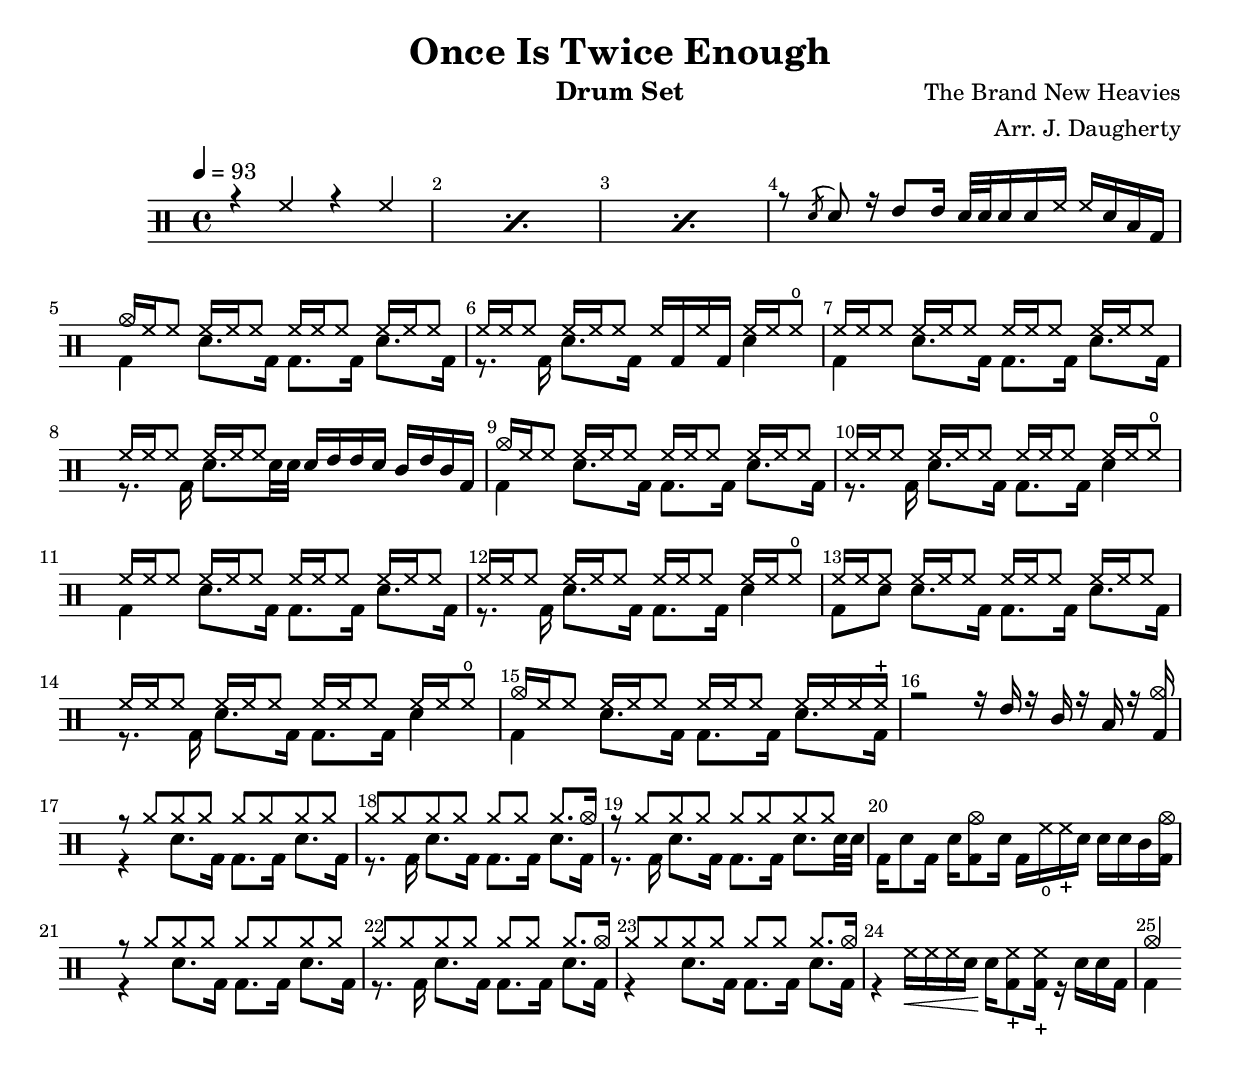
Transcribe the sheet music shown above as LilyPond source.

\header{
  title = "Once Is Twice Enough"
  arranger = "Arr. J. Daugherty"
  instrument = "Drum Set"
  composer = "The Brand New Heavies"
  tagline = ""
}

up = \drummode {
    \repeat percent 3 { r4 hh4 r4 hh4 }

    r8 \acciaccatura sn sn8
    r16 tommh8 tommh16
    sn32 sn32 sn16 sn16 hh16
    hh16 sn16 toml16 bd16

    cymc16 hh16 hh8
    hh16 hh16 hh8
    hh16 hh16 hh8
    hh16 hh16 hh8

    hh16 hh16 hh8
    hh16 hh16 hh8
    hh16 bd16 hh16 bd16
    hh16 hh16 hho8

    hh16 hh16 hh8
    hh16 hh16 hh8
    hh16 hh16 hh8
    hh16 hh16 hh8

    hh16 hh16 hh8
    hh16 hh16 hh8
    sn16 tommh16 tommh16 sn16
    tomml16 tommh16 tomml16 bd16

    cymc16 hh16 hh8
    hh16 hh16 hh8
    hh16 hh16 hh8
    hh16 hh16 hh8

    hh16 hh16 hh8
    hh16 hh16 hh8
    hh16 hh16 hh8
    hh16 hh16 hho8

    hh16 hh16 hh8
    hh16 hh16 hh8
    hh16 hh16 hh8
    hh16 hh16 hh8

    hh16 hh16 hh8
    hh16 hh16 hh8
    hh16 hh16 hh8
    hh16 hh16 hho8

    hh16 hh16 hh8
    hh16 hh16 hh8
    hh16 hh16 hh8
    hh16 hh16 hh8

    hh16 hh16 hh8
    hh16 hh16 hh8
    hh16 hh16 hh8
    hh16 hh16 hho8

    cymc16 hh16 hh8
    hh16 hh16 hh8
    hh16 hh16 hh8
    hh16 hh16 hh16 hhc16

    r2
    r16 tommh16 r16 tomml16
    r16 toml16 r16 <bd cymc>16

    r8 \repeat unfold 7 cymr8

    \repeat unfold 6 cymr8 cymr8. cymc16

    r8 \repeat unfold 7 cymr8

    s1

    r8 \repeat unfold 7 cymr8

    \repeat unfold 6 cymr8 cymr8. cymc16

    \repeat unfold 6 cymr8 cymr8. cymc16

    s1

    cymc4

}

down = \drummode {
    s1 s1 s1

    s1

    bd4
    sn8. bd16
    bd8. bd16
    sn8. bd16

    r8. bd16
    sn8. bd16
    s4
    sn4

    bd4
    sn8. bd16
    bd8. bd16
    sn8. bd16

    r8. bd16
    sn8. sn32 sn32
    s2

    bd4
    sn8. bd16
    bd8. bd16
    sn8. bd16

    r8. bd16
    sn8. bd16
    bd8. bd16
    sn4

    bd4
    sn8. bd16
    bd8. bd16
    sn8. bd16

    r8. bd16
    sn8. bd16
    bd8. bd16
    sn4

    bd8 sn8
    sn8. bd16
    bd8. bd16
    sn8. bd16

    r8. bd16
    sn8. bd16
    bd8. bd16
    sn4

    bd4
    sn8. bd16
    bd8. bd16
    sn8. bd16

    s1

    r4
    sn8. bd16
    bd8. bd16
    sn8. bd16

    r8. bd16
    sn8. bd16
    bd8. bd16
    sn8. bd16

    r8. bd16
    sn8. bd16
    bd8. bd16
    sn8. sn32 sn32

    bd16 sn8 bd16
    sn16 <bd cymc>8 sn16
    bd16 hho16 hhc16 sn16
    sn16 sn16 tomml16 <bd cymc>16

    r4
    sn8. bd16
    bd8. bd16
    sn8. bd16

    r8. bd16
    sn8. bd16
    bd8. bd16
    sn8. bd16

    r4
    sn8. bd16
    bd8. bd16
    sn8. bd16

    r4 hh16\< hh16 hh16 sn16\! sn16 <hhc bd>8 <hhc bd>16
    r16 sn16 sn16 bd16

    bd4
}

\new DrumStaff <<
  % Show bar numbers for all bars
  \override Score.BarNumber.break-visibility = ##(#f #t #t)

  \tempo 4 = 93
  \new DrumVoice { \voiceOne \up }
  \new DrumVoice { \voiceTwo \down }
>>

\version "2.18.2"  % necessary for upgrading to future LilyPond versions.
